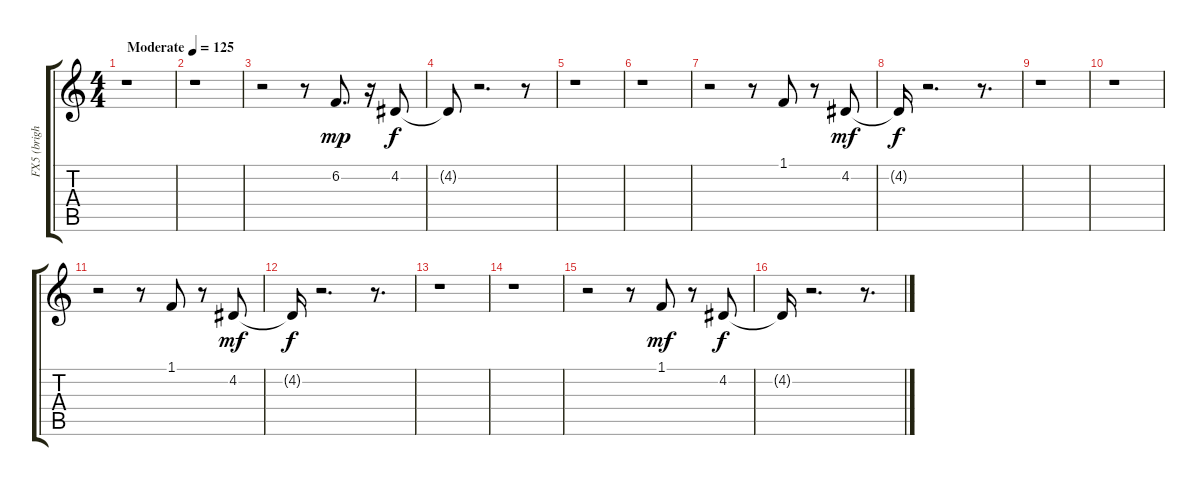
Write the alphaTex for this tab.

\track ("FX5 (brightness)" "FX5 (brigh") {instrument fx5brightness}
\staff {score tabs}
\tuning (E4 B3 G3 D3 A2 E2) {hide}
\ts (4 4)
\tempo (125 "Moderate")
\clef g2
\ks c
r.1{dy mp instrument fx5brightness} |
r.1 |
r.2 r.8 6.2.8{d} r.16 4.2.8{dy f} |
4.2{t}.8 r.2{d} r.8 |
r.1 |
r.1 |
r.2 r.8 1.1.8 r.8 4.2.8{dy mf} |
4.2{t}.16{dy f} r.2{d} r.8{d} |
r.1 |
r.1 |
r.2 r.8 1.1.8 r.8 4.2.8{dy mf} |
4.2{t}.16{dy f} r.2{d} r.8{d} |
r.1 |
r.1 |
r.2 r.8 1.1.8{dy mf} r.8 4.2.8{dy f} |
4.2{t}.16 r.2{d} r.8{d}
